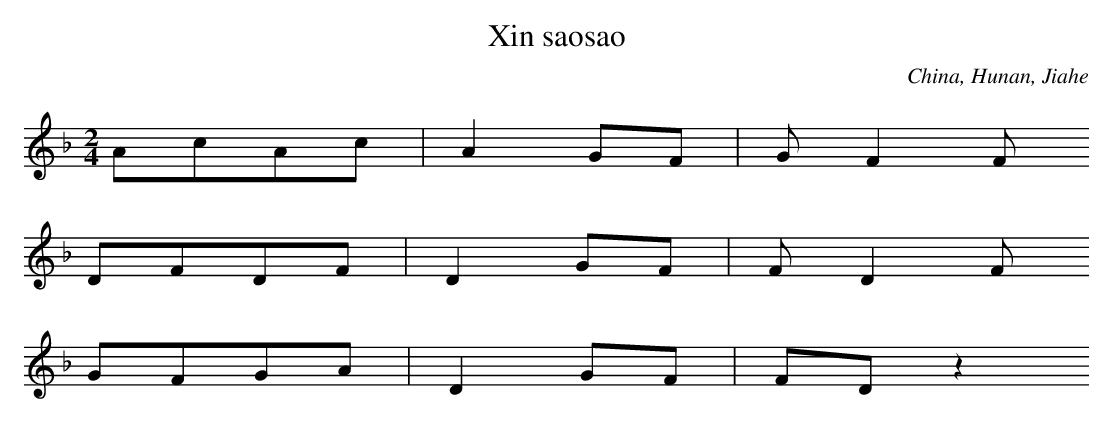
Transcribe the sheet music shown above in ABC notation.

X:1
T: Xin saosao
O: China, Hunan, Jiahe
M: 2/4
L: 1/8
K: F
AcAc | A2GF | GF2F
DFDF | D2GF | FD2F
GFGA | D2GF | FDz2
